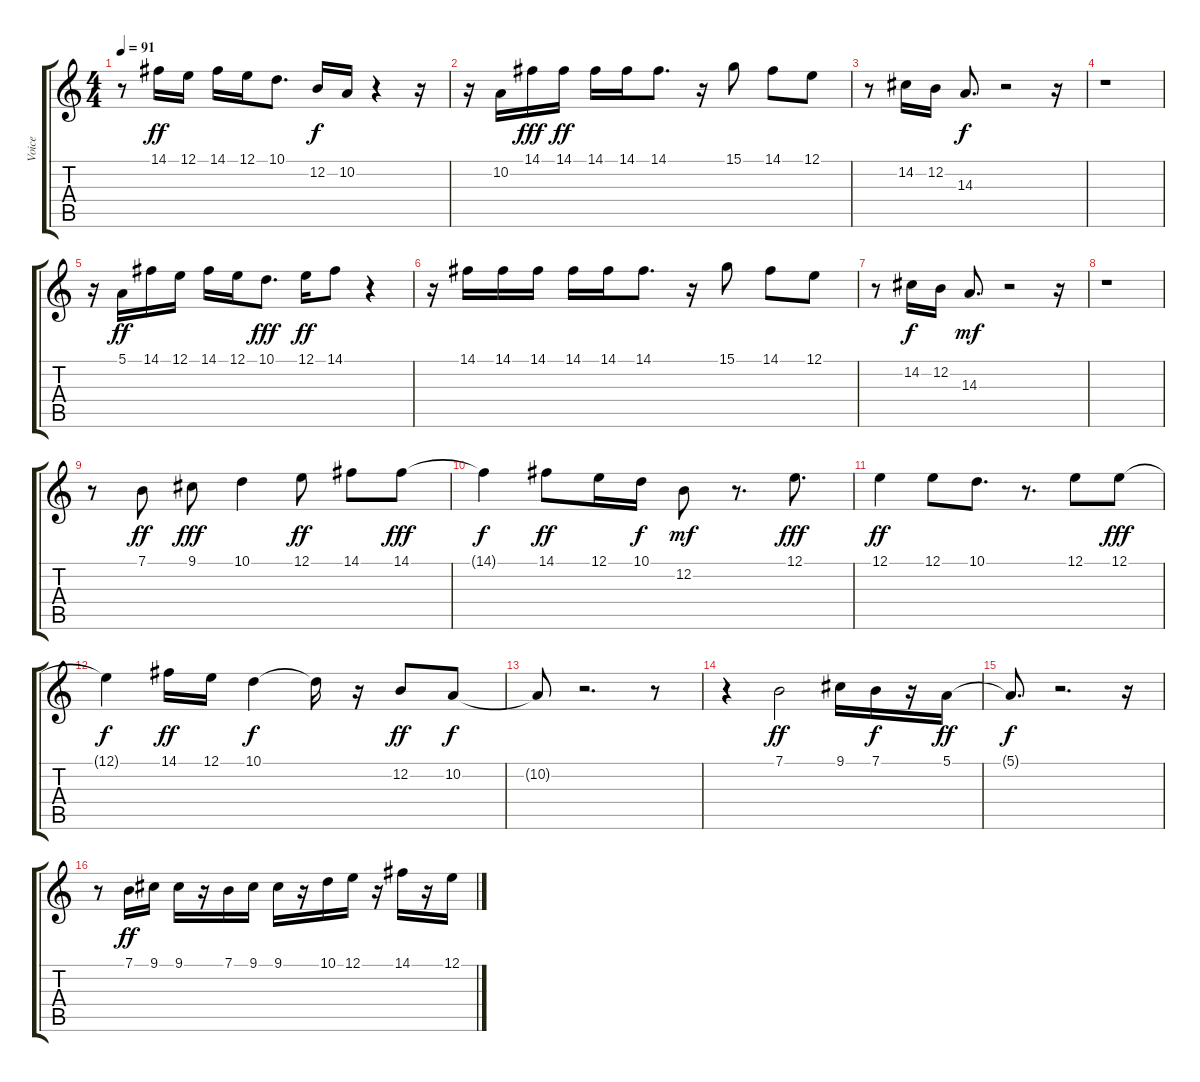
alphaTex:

\track ("Voice" "Voice") {instrument orchestralharp}
\staff {score tabs}
\tuning (E4 B3 G3 D3 A2 E2) {hide}
\ts (4 4)
\tempo 91
\clef g2
\ks c
r.8{dy f} 14.1.16{dy ff} 12.1.16 14.1.16 12.1.16 10.1.8{d} 12.2.16{dy f} 10.2.16 r.4 r.16 |
r.16 10.2.16 14.1.16{dy fff} 14.1.16{dy ff} 14.1.16 14.1.16 14.1.8{d} r.16 15.1.8 14.1.8 12.1.8 |
r.8 14.2.16 12.2.16 14.3.8{d dy f} r.2 r.16 |
r.1 |
r.16 5.1.16{dy ff} 14.1.16 12.1.16 14.1.16 12.1.16 10.1.8{d dy fff} 12.1.16{dy ff} 14.1.8 r.4 |
r.16 14.1.16 14.1.16 14.1.16 14.1.16 14.1.16 14.1.8{d} r.16 15.1.8 14.1.8 12.1.8 |
r.8 14.2.16{dy f} 12.2.16 14.3.8{d dy mf} r.2 r.16 |
r.1 |
r.8 7.1.8{dy ff} 9.1.8{dy fff} 10.1.4 12.1.8{dy ff} 14.1.8 14.1.8{dy fff} |
14.1{t}.4{dy f} 14.1.8{dy ff} 12.1.16 10.1.16{dy f} 12.2.8{dy mf} r.8{d} 12.1.8{d dy fff} |
12.1.4{dy ff} 12.1.8 10.1.8{d} r.8{d} 12.1.8 12.1.8{dy fff} |
12.1{t}.4{dy f} 14.1.16{dy ff} 12.1.16 10.1.4{dy f} 10.1{t}.16 r.16 12.2.8{dy ff} 10.2.8{dy f} |
10.2{t}.8 r.2{d} r.8 |
r.4 7.1.2{dy ff} 9.1.16 7.1.16{dy f} r.16 5.1.16{dy ff} |
5.1{t}.8{d dy f} r.2{d} r.16 |
r.8 7.1.16{dy ff} 9.1.16 9.1.16 r.16 7.1.16 9.1.16 9.1.16 r.16 10.1.16 12.1.16 r.16 14.1.16 r.16 12.1.16
